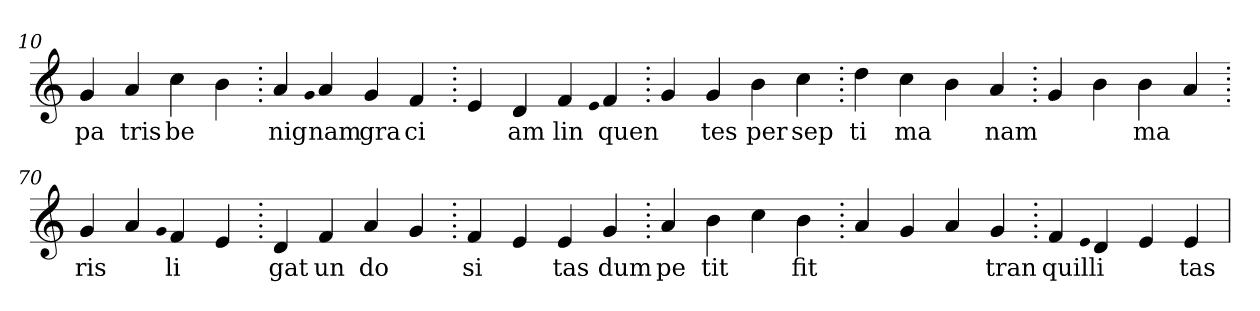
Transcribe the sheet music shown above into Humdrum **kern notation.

**kern	**text
*part1	*part1
*staff1	*staff1
*clefG2	*
=10.	=10.
4g	pa
4a	tris
4cc	be
4b	.
=20.	=20.
4a	nig
qqg	.
4a	nam
4g	gra
4f	ci
=30.	=30.
4e	.
4d	am
4f	lin
qqe	.
4f	quen
=40.	=40.
4g	.
4g	tes
4b	per
4cc	sep
=50.	=50.
4dd	ti
4cc	ma
4b	.
4a	nam
=60.	=60.
4g	.
4b	.
4b	ma
4a	.
=70.	=70.
4g	ris
4a	.
qqg	.
4f	li
4e	.
=80.	=80.
4d	gat
4f	un
4a	do
4g	.
=90.	=90.
4f	si
4e	.
4e	tas
4g	dum
=100.	=100.
4a	pe
4b	tit
4cc	.
4b	fit
=110.	=110.
4a	.
4g	.
4a	.
4g	tran
=120.	=120.
4f	quil
qqe	.
4d	li
4e	.
4e	tas
=	=
*-	*-
